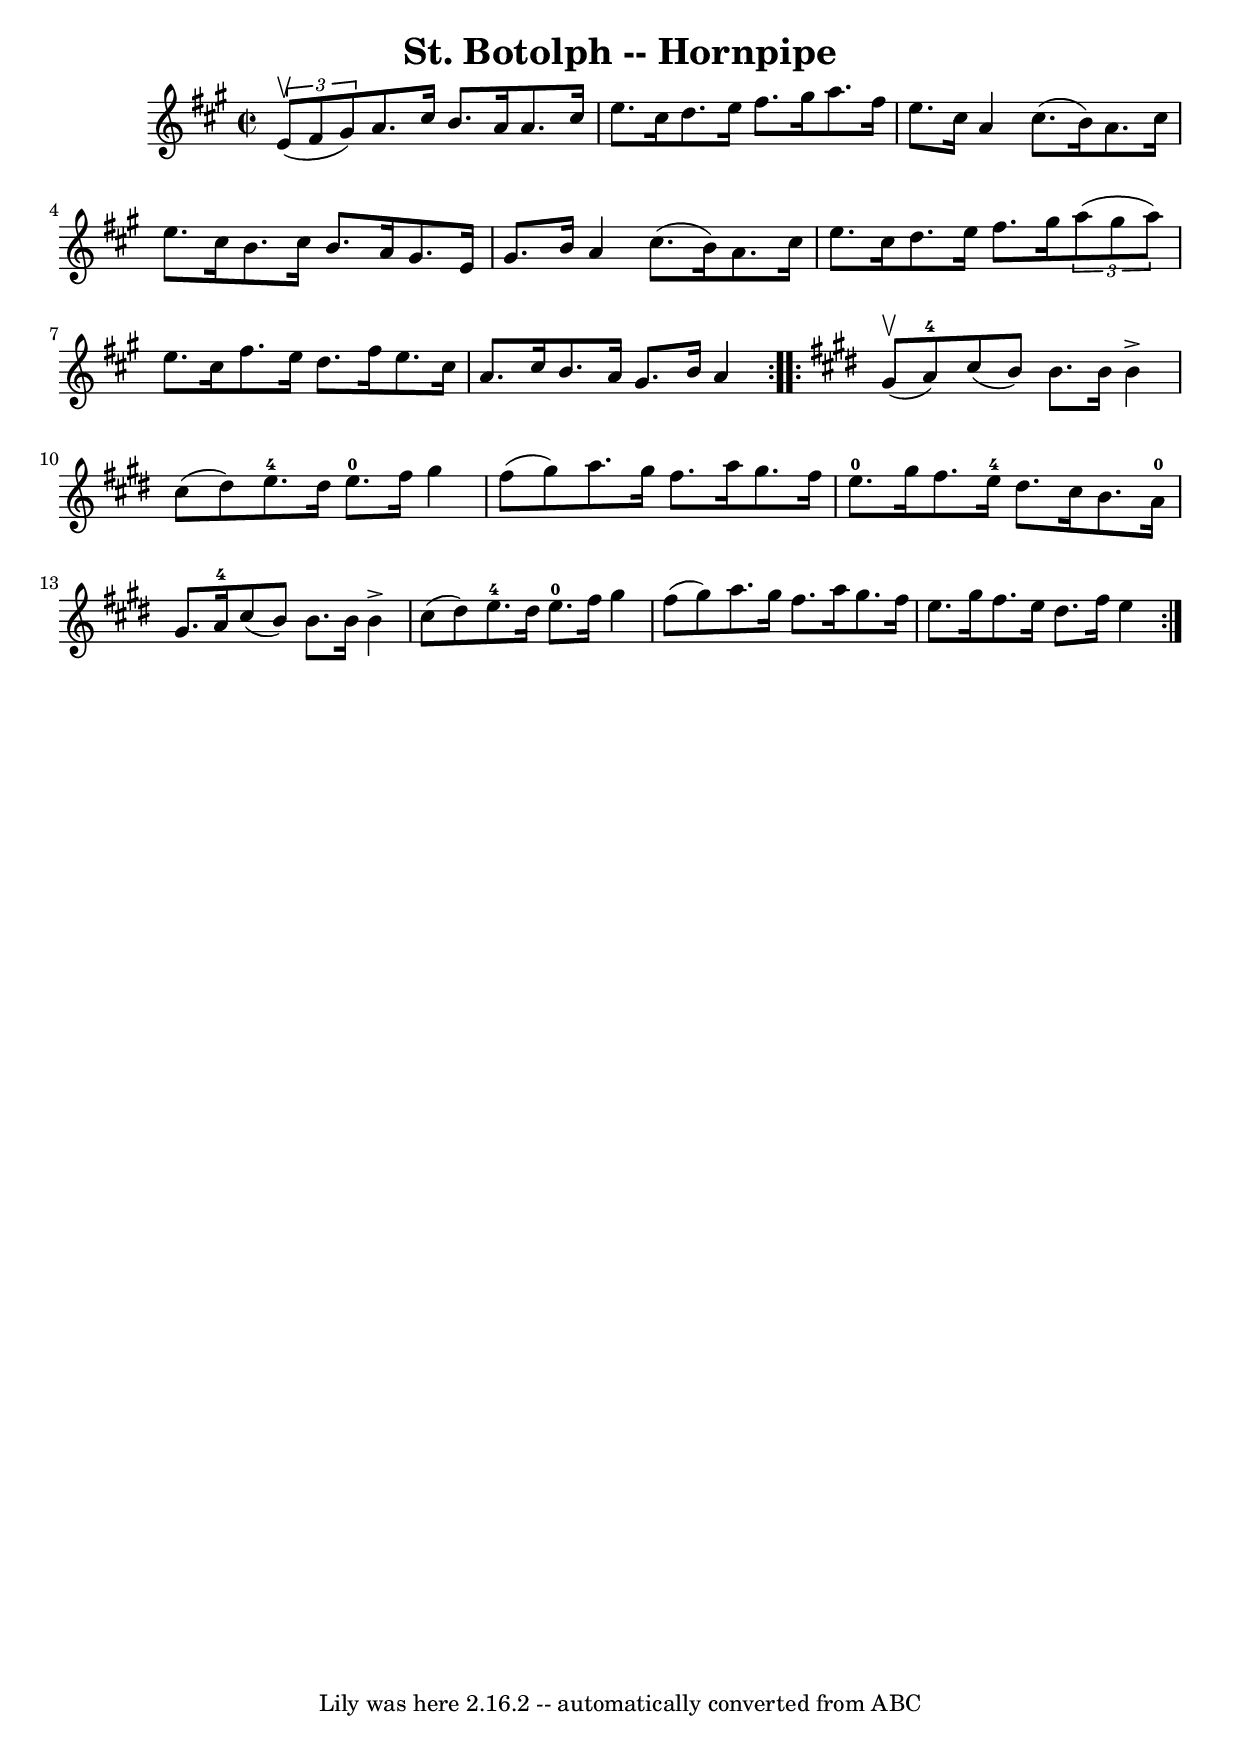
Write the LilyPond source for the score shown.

\version "2.16.2"
\include "Mammoth.ily"
\header {
  %% book = "Cole's 1000 Fiddle Tunes"
  crossRefNumber = "1"
  footnotes = ""
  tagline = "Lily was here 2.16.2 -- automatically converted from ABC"
  title = "St. Botolph -- Hornpipe"

}
voicedefault =  {



  \repeat volta 2 {

    \override Staff.TimeSignature #'style = #'C
    \time 2/2 
    \key a \major
    \times 2/3 { e'8 (^\upbow fis'8 gis'8) 
	       } 
    |
    a'8. cis''16 b'8. a'16 a'8. cis''16 e''8.    
    cis''16  |
    d''8. e''16 fis''8. gis''16 a''8. fis''16    
    e''8. cis''16  |
    a'4 cis''8. (b'16) a'8. cis''16    
    e''8. cis''16  |
    b'8. cis''16 b'8. a'16 gis'8. e'16  
    gis'8. b'16  |
    a'4 cis''8. (b'16) a'8. cis''16    
    e''8. cis''16  |
    d''8. e''16 fis''8. gis''16    
    \times 2/3 { a''8 (gis''8 a''8) 
	       } e''8. cis''16  |
    
    fis''8. e''16 d''8. fis''16 e''8. cis''16 a'8. cis''16  
    |
    b'8. a'16 gis'8. b'16 a'4  
  }   
  \key e \major
  

  \repeat volta 2 {
    gis'8 (^\upbow a'8-4) |
    cis''8 (b'8) b'8. b'16 b'4^\accent cis''8 (dis''8) |
    e''8.-4 
    dis''16 e''8.-0 fis''16 gis''4 fis''8 (gis''8) |
    
    a''8. gis''16 fis''8. a''16 gis''8. fis''16 e''8.-0   
    gis''16  |
    fis''8. e''16-4 dis''8. cis''16 b'8. a'16-0 gis'8. a'16-4 |
    cis''8 (b'8) b'8. b'16    
    b'4^\accent cis''8 (dis''8) |
    e''8.-4 dis''16 e''8.-0 fis''16 gis''4 fis''8 (gis''8) |
    a''8. gis''16 
    fis''8. a''16 gis''8. fis''16 e''8. gis''16  |
    
    fis''8. e''16 dis''8. fis''16 e''4  
  }   

}

\score{
  <<

    \context Staff="default"
    {
      \voicedefault 
      
    }

  >>
  \layout {
    
  }
  \midi {
  }

}
